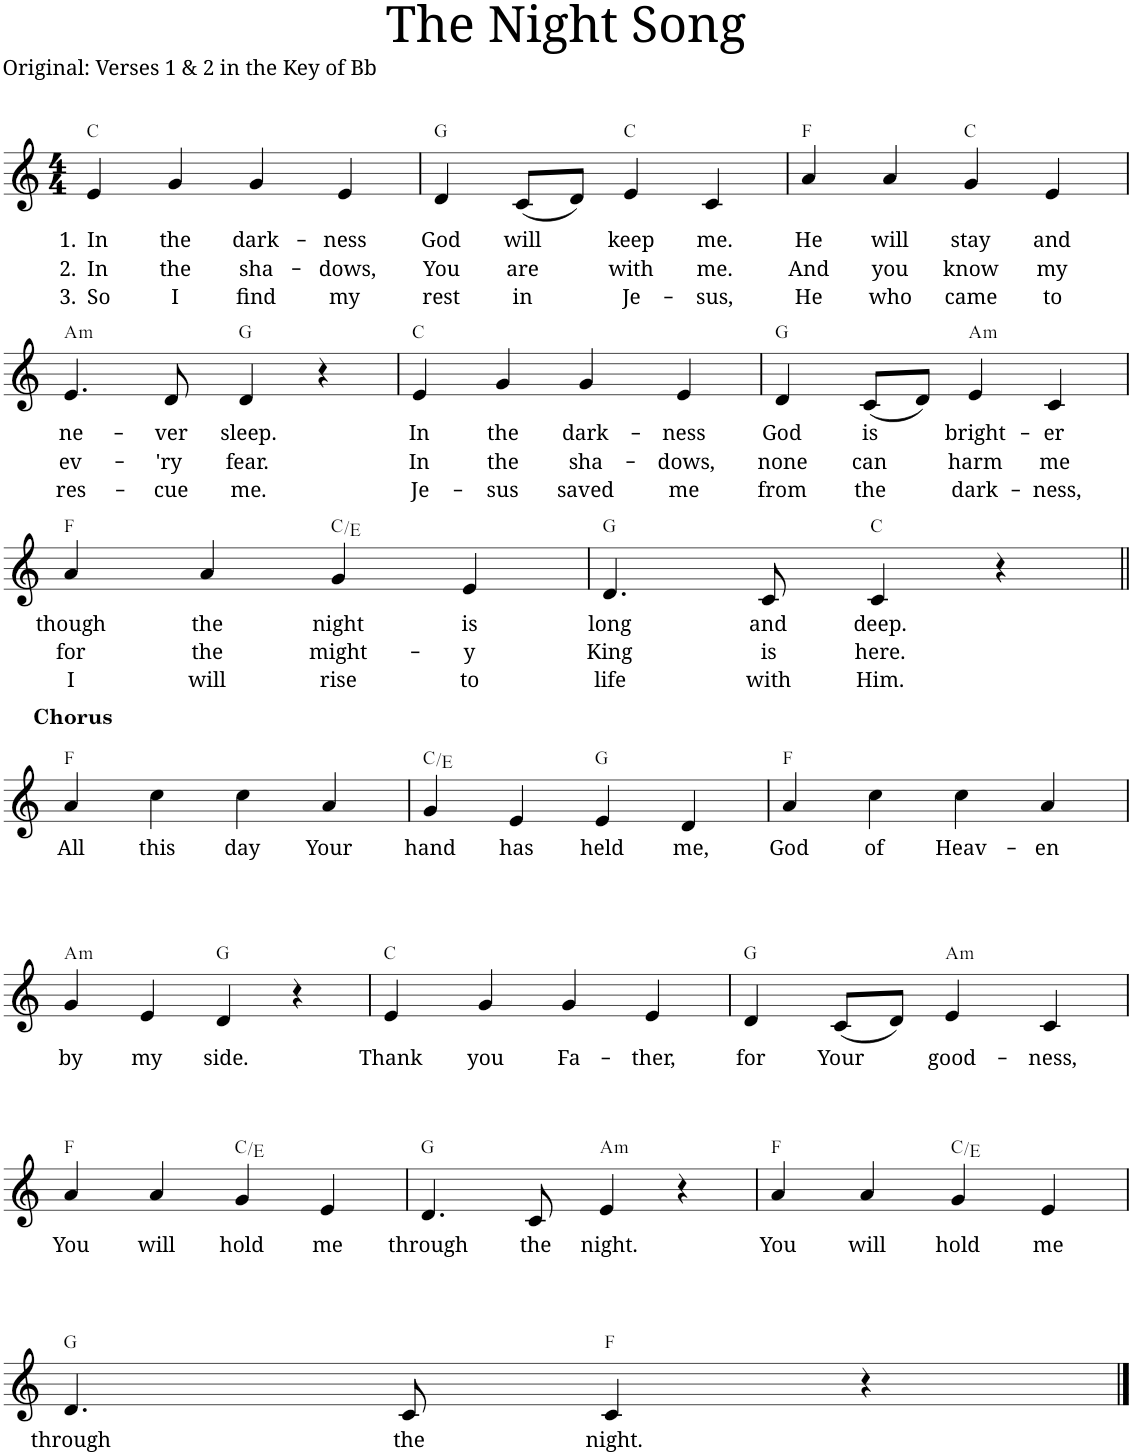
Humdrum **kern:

**kern	**text	**text	**text	**harte
*part1	*part1	*part1	*part1	*part1
*staff1	*staff1	*staff1	*staff1	*
*I"Piano	*	*	*	*
*I'Pno.	*	*	*	*
*clefG2	*	*	*	*
*k[]	*	*	*	*
*M4/4	*	*	*	*
=1	=1	=1	=1	=1
!	!LO:LY:b	!LO:LY:b	!LO:LY:b	!
4e/	1. In	2. In	3. So	C:maj
!	!LO:LY:b	!LO:LY:b	!LO:LY:b	!
4g/	the	the	I	.
!	!LO:LY:b	!LO:LY:b	!LO:LY:b	!
4g/	dark-	sha-	find	.
!	!LO:LY:b	!LO:LY:b	!LO:LY:b	!
4e/	-ness	-dows,	my	.
=2	=2	=2	=2	=2
!	!LO:LY:b	!LO:LY:b	!LO:LY:b	!
4d/	God	You	rest	G:maj
!	!LO:LY:b	!LO:LY:b	!LO:LY:b	!
(8c/L	will	are	in	.
8d/J)	.	.	.	.
!	!LO:LY:b	!LO:LY:b	!LO:LY:b	!
4e/	keep	with	Je-	C:maj
!	!LO:LY:b	!LO:LY:b	!LO:LY:b	!
4c/	me.	me.	-sus,	.
=3	=3	=3	=3	=3
!	!LO:LY:b	!LO:LY:b	!LO:LY:b	!
4a/	He	And	He	F:maj
!	!LO:LY:b	!LO:LY:b	!LO:LY:b	!
4a/	will	you	who	.
!	!LO:LY:b	!LO:LY:b	!LO:LY:b	!
4g/	stay	know	came	C:maj
!	!LO:LY:b	!LO:LY:b	!LO:LY:b	!
4e/	and	my	to	.
!!LO:LB:g=z
=4	=4	=4	=4	=4
!	!LO:LY:b	!LO:LY:b	!LO:LY:b	!LO:H:kt=m
4.e/	ne-	ev-	res-	A:min
!	!LO:LY:b	!LO:LY:b	!LO:LY:b	!
8d/	-ver	-'ry	-cue	.
!	!LO:LY:b	!LO:LY:b	!LO:LY:b	!
4d/	sleep.	fear.	me.	G:maj
4r	.	.	.	.
=5	=5	=5	=5	=5
!	!LO:LY:b	!LO:LY:b	!LO:LY:b	!
4e/	In	In	Je-	C:maj
!	!LO:LY:b	!LO:LY:b	!LO:LY:b	!
4g/	the	the	-sus	.
!	!LO:LY:b	!LO:LY:b	!LO:LY:b	!
4g/	dark-	sha-	saved	.
!	!LO:LY:b	!LO:LY:b	!LO:LY:b	!
4e/	-ness	-dows,	me	.
=6	=6	=6	=6	=6
!	!LO:LY:b	!LO:LY:b	!LO:LY:b	!
4d/	God	none	from	G:maj
!	!LO:LY:b	!LO:LY:b	!LO:LY:b	!
(8c/L	is	can	the	.
8d/J)	.	.	.	.
!	!LO:LY:b	!LO:LY:b	!LO:LY:b	!LO:H:kt=m
4e/	bright-	harm	dark-	A:min
!	!LO:LY:b	!LO:LY:b	!LO:LY:b	!
4c/	-er	me	-ness,	.
!!LO:LB:g=z
=7	=7	=7	=7	=7
!	!LO:LY:b	!LO:LY:b	!LO:LY:b	!
4a/	though	for	I	F:maj
!	!LO:LY:b	!LO:LY:b	!LO:LY:b	!
4a/	the	the	will	.
!	!LO:LY:b	!LO:LY:b	!LO:LY:b	!
4g/	night	might-	rise	C:maj/3
!	!LO:LY:b	!LO:LY:b	!LO:LY:b	!
4e/	is	-y	to	.
=8	=8	=8	=8	=8
!	!LO:LY:b	!LO:LY:b	!LO:LY:b	!
4.d/	long	King	life	G:maj
!	!LO:LY:b	!LO:LY:b	!LO:LY:b	!
8c/	and	is	with	.
!	!LO:LY:b	!LO:LY:b	!LO:LY:b	!
4c/	deep.	here.	Him.	C:maj
4r	.	.	.	.
!!LO:LB:g=z
=9||	=9||	=9||	=9||	=9||
!LO:TX:a:B:t=Chorus	!	!	!	!
!	!LO:LY:b	!	!	!
4a/	All	.	.	F:maj
!	!LO:LY:b	!	!	!
4cc\	this	.	.	.
!	!LO:LY:b	!	!	!
4cc\	day	.	.	.
!	!LO:LY:b	!	!	!
4a/	Your	.	.	.
=10	=10	=10	=10	=10
!	!LO:LY:b	!	!	!
4g/	hand	.	.	C:maj/3
!	!LO:LY:b	!	!	!
4e/	has	.	.	.
!	!LO:LY:b	!	!	!
4e/	held	.	.	G:maj
!	!LO:LY:b	!	!	!
4d/	me,	.	.	.
=11	=11	=11	=11	=11
!	!LO:LY:b	!	!	!
4a/	God	.	.	F:maj
!	!LO:LY:b	!	!	!
4cc\	of	.	.	.
!	!LO:LY:b	!	!	!
4cc\	Heav-	.	.	.
!	!LO:LY:b	!	!	!
4a/	-en	.	.	.
!!LO:LB:g=z
=12	=12	=12	=12	=12
!	!LO:LY:b	!	!	!LO:H:kt=m
4g/	by	.	.	A:min
!	!LO:LY:b	!	!	!
4e/	my	.	.	.
!	!LO:LY:b	!	!	!
4d/	side.	.	.	G:maj
4r	.	.	.	.
=13	=13	=13	=13	=13
!	!LO:LY:b	!	!	!
4e/	Thank	.	.	C:maj
!	!LO:LY:b	!	!	!
4g/	you	.	.	.
!	!LO:LY:b	!	!	!
4g/	Fa-	.	.	.
!	!LO:LY:b	!	!	!
4e/	-ther,	.	.	.
=14	=14	=14	=14	=14
!	!LO:LY:b	!	!	!
4d/	for	.	.	G:maj
!	!LO:LY:b	!	!	!
(8c/L	Your	.	.	.
8d/J)	.	.	.	.
!	!LO:LY:b	!	!	!LO:H:kt=m
4e/	good-	.	.	A:min
!	!LO:LY:b	!	!	!
4c/	-ness,	.	.	.
!!LO:LB:g=z
=15	=15	=15	=15	=15
!	!LO:LY:b	!	!	!
4a/	You	.	.	F:maj
!	!LO:LY:b	!	!	!
4a/	will	.	.	.
!	!LO:LY:b	!	!	!
4g/	hold	.	.	C:maj/3
!	!LO:LY:b	!	!	!
4e/	me	.	.	.
=16	=16	=16	=16	=16
!	!LO:LY:b	!	!	!
4.d/	through	.	.	G:maj
!	!LO:LY:b	!	!	!
8c/	the	.	.	.
!	!LO:LY:b	!	!	!LO:H:kt=m
4e/	night.	.	.	A:min
4r	.	.	.	.
=17	=17	=17	=17	=17
!	!LO:LY:b	!	!	!
4a/	You	.	.	F:maj
!	!LO:LY:b	!	!	!
4a/	will	.	.	.
!	!LO:LY:b	!	!	!
4g/	hold	.	.	C:maj/3
!	!LO:LY:b	!	!	!
4e/	me	.	.	.
!!LO:LB:g=z
=18	=18	=18	=18	=18
!	!LO:LY:b	!	!	!
4.d/	through	.	.	G:maj
!	!LO:LY:b	!	!	!
8c/	the	.	.	.
!	!LO:LY:b	!	!	!
4c/	night.	.	.	F:maj
4r	.	.	.	.
==	==	==	==	==
*-	*-	*-	*-	*-
